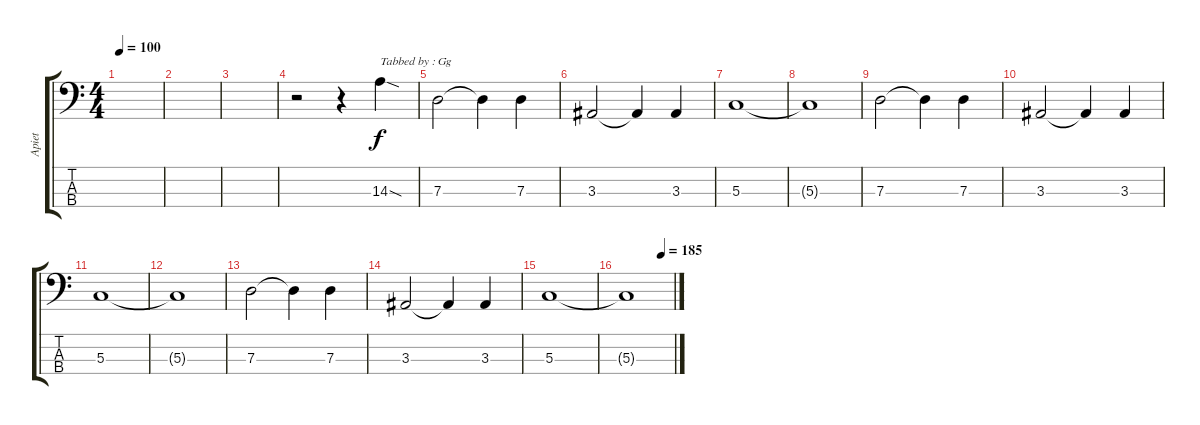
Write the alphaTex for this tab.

\track ("Apiet" "Apiet") {instrument electricbasspick}
\staff {score tabs}
\tuning (F2 C2 G1 C1) {hide}
\ts (4 4)
\tempo 100
\clef f4
\ks c
|
|
|
r.2 r.4 14.3{sod}.4{txt "Tabbed by : Gg"} |
7.3.2 7.3{t}.4 7.3.4 |
3.3.2 3.3{t}.4 3.3.4 |
5.3.1 |
5.3{t}.1 |
7.3.2 7.3{t}.4 7.3.4 |
3.3.2 3.3{t}.4 3.3.4 |
5.3.1 |
5.3{t}.1 |
7.3.2 7.3{t}.4 7.3.4 |
3.3.2 3.3{t}.4 3.3.4 |
5.3.1 |
\tempo (185 0.75)
5.3{t}.1
